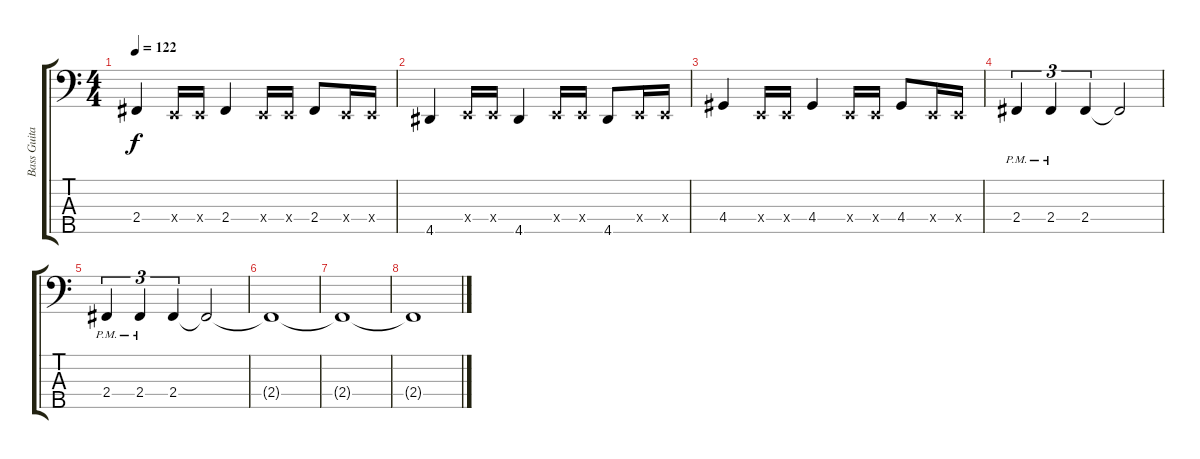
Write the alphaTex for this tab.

\track ("Bass Guitar" "Bass Guita") {instrument electricbasspick}
\staff {score tabs}
\tuning (G2 D2 A1 E1 B0) {hide}
\ts (4 4)
\tempo 122
\clef f4
\ks c
2.4.4{dy f} 0.4{x}.16 0.4{x}.16 2.4.4 0.4{x}.16 0.4{x}.16 2.4.8 0.4{x}.16 0.4{x}.16 |
4.5.4 0.4{x}.16 0.4{x}.16 4.5.4 0.4{x}.16 0.4{x}.16 4.5.8 0.4{x}.16 0.4{x}.16 |
4.4.4 0.4{x}.16 0.4{x}.16 4.4.4 0.4{x}.16 0.4{x}.16 4.4.8 0.4{x}.16 0.4{x}.16 |
2.4{pm}.4{tu (3 2)} 2.4{pm}.4{tu (3 2)} 2.4.4{tu (3 2)} 2.4{t}.2 |
2.4{pm}.4{tu (3 2)} 2.4{pm}.4{tu (3 2)} 2.4.4{tu (3 2)} 2.4{t}.2 |
2.4{t}.1 |
2.4{t}.1 |
2.4{t}.1
